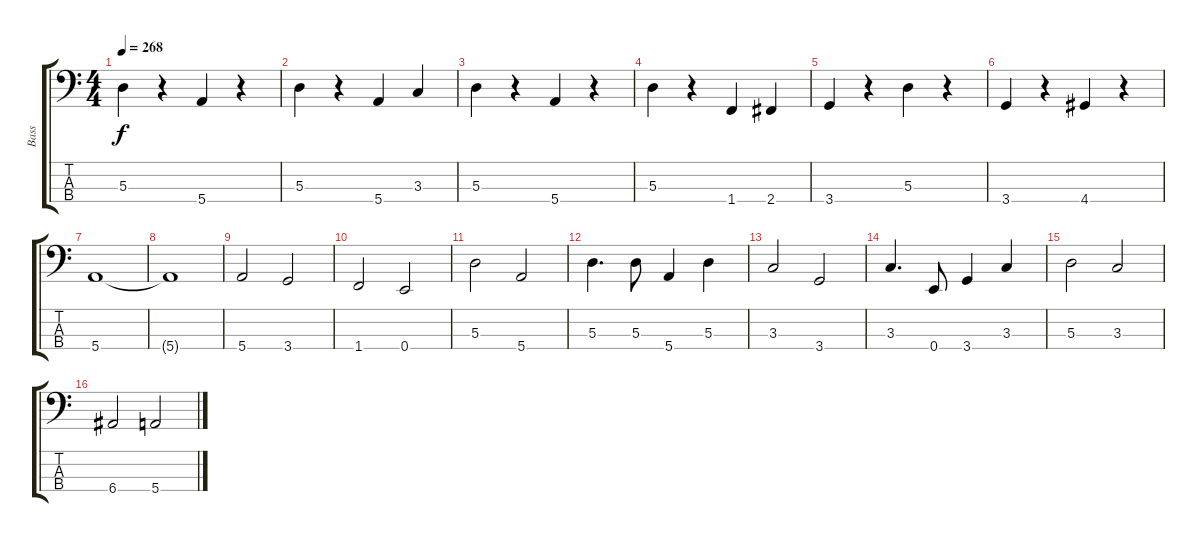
\track ("Bass" "Bass") {instrument electricbassfinger}
\staff {score tabs}
\tuning (G2 D2 A1 E1) {hide}
\ts (4 4)
\tempo 268
\clef f4
\ks c
5.3.4{dy f} r.4 5.4.4 r.4 |
5.3.4 r.4 5.4.4 3.3.4 |
5.3.4 r.4 5.4.4 r.4 |
5.3.4 r.4 1.4.4 2.4.4 |
3.4.4 r.4 5.3.4 r.4 |
3.4.4 r.4 4.4.4 r.4 |
5.4.1 |
5.4{t}.1 |
5.4.2 3.4.2 |
1.4.2 0.4.2 |
5.3.2 5.4.2 |
5.3.4{d} 5.3.8 5.4.4 5.3.4 |
3.3.2 3.4.2 |
3.3.4{d} 0.4.8 3.4.4 3.3.4 |
5.3.2 3.3.2 |
6.4.2 5.4.2
